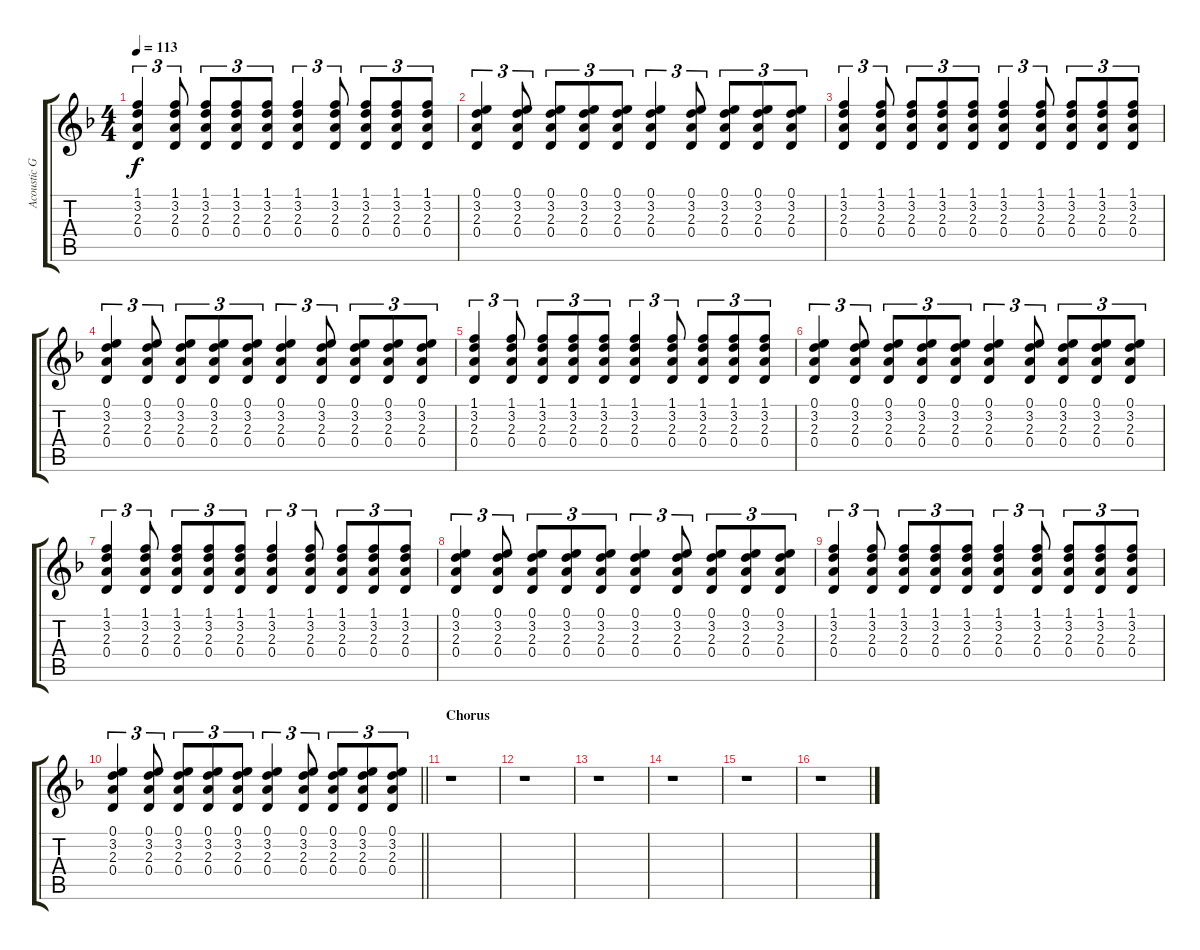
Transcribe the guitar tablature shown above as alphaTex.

\track ("Acoustic Guitar" "Acoustic G") {instrument acousticguitarsteel}
\staff {score tabs}
\tuning (E4 B3 G3 D3 A2 D2) {hide}
\ts (4 4)
\tempo 113
\clef g2
\ks dminor
(1.1 3.2 2.3 0.4).4{tu (3 2) dy f} (1.1 3.2 2.3 0.4).8{tu (3 2)} (1.1 3.2 2.3 0.4).8{tu (3 2)} (1.1 3.2 2.3 0.4).8{tu (3 2)} (1.1 3.2 2.3 0.4).8{tu (3 2)} (1.1 3.2 2.3 0.4).4{tu (3 2)} (1.1 3.2 2.3 0.4).8{tu (3 2)} (1.1 3.2 2.3 0.4).8{tu (3 2)} (1.1 3.2 2.3 0.4).8{tu (3 2)} (1.1 3.2 2.3 0.4).8{tu (3 2)} |
(0.1 3.2 2.3 0.4).4{tu (3 2)} (0.1 3.2 2.3 0.4).8{tu (3 2)} (0.1 3.2 2.3 0.4).8{tu (3 2)} (0.1 3.2 2.3 0.4).8{tu (3 2)} (0.1 3.2 2.3 0.4).8{tu (3 2)} (0.1 3.2 2.3 0.4).4{tu (3 2)} (0.1 3.2 2.3 0.4).8{tu (3 2)} (0.1 3.2 2.3 0.4).8{tu (3 2)} (0.1 3.2 2.3 0.4).8{tu (3 2)} (0.1 3.2 2.3 0.4).8{tu (3 2)} |
(1.1 3.2 2.3 0.4).4{tu (3 2)} (1.1 3.2 2.3 0.4).8{tu (3 2)} (1.1 3.2 2.3 0.4).8{tu (3 2)} (1.1 3.2 2.3 0.4).8{tu (3 2)} (1.1 3.2 2.3 0.4).8{tu (3 2)} (1.1 3.2 2.3 0.4).4{tu (3 2)} (1.1 3.2 2.3 0.4).8{tu (3 2)} (1.1 3.2 2.3 0.4).8{tu (3 2)} (1.1 3.2 2.3 0.4).8{tu (3 2)} (1.1 3.2 2.3 0.4).8{tu (3 2)} |
(0.1 3.2 2.3 0.4).4{tu (3 2)} (0.1 3.2 2.3 0.4).8{tu (3 2)} (0.1 3.2 2.3 0.4).8{tu (3 2)} (0.1 3.2 2.3 0.4).8{tu (3 2)} (0.1 3.2 2.3 0.4).8{tu (3 2)} (0.1 3.2 2.3 0.4).4{tu (3 2)} (0.1 3.2 2.3 0.4).8{tu (3 2)} (0.1 3.2 2.3 0.4).8{tu (3 2)} (0.1 3.2 2.3 0.4).8{tu (3 2)} (0.1 3.2 2.3 0.4).8{tu (3 2)} |
(1.1 3.2 2.3 0.4).4{tu (3 2)} (1.1 3.2 2.3 0.4).8{tu (3 2)} (1.1 3.2 2.3 0.4).8{tu (3 2)} (1.1 3.2 2.3 0.4).8{tu (3 2)} (1.1 3.2 2.3 0.4).8{tu (3 2)} (1.1 3.2 2.3 0.4).4{tu (3 2)} (1.1 3.2 2.3 0.4).8{tu (3 2)} (1.1 3.2 2.3 0.4).8{tu (3 2)} (1.1 3.2 2.3 0.4).8{tu (3 2)} (1.1 3.2 2.3 0.4).8{tu (3 2)} |
(0.1 3.2 2.3 0.4).4{tu (3 2)} (0.1 3.2 2.3 0.4).8{tu (3 2)} (0.1 3.2 2.3 0.4).8{tu (3 2)} (0.1 3.2 2.3 0.4).8{tu (3 2)} (0.1 3.2 2.3 0.4).8{tu (3 2)} (0.1 3.2 2.3 0.4).4{tu (3 2)} (0.1 3.2 2.3 0.4).8{tu (3 2)} (0.1 3.2 2.3 0.4).8{tu (3 2)} (0.1 3.2 2.3 0.4).8{tu (3 2)} (0.1 3.2 2.3 0.4).8{tu (3 2)} |
(1.1 3.2 2.3 0.4).4{tu (3 2)} (1.1 3.2 2.3 0.4).8{tu (3 2)} (1.1 3.2 2.3 0.4).8{tu (3 2)} (1.1 3.2 2.3 0.4).8{tu (3 2)} (1.1 3.2 2.3 0.4).8{tu (3 2)} (1.1 3.2 2.3 0.4).4{tu (3 2)} (1.1 3.2 2.3 0.4).8{tu (3 2)} (1.1 3.2 2.3 0.4).8{tu (3 2)} (1.1 3.2 2.3 0.4).8{tu (3 2)} (1.1 3.2 2.3 0.4).8{tu (3 2)} |
(0.1 3.2 2.3 0.4).4{tu (3 2)} (0.1 3.2 2.3 0.4).8{tu (3 2)} (0.1 3.2 2.3 0.4).8{tu (3 2)} (0.1 3.2 2.3 0.4).8{tu (3 2)} (0.1 3.2 2.3 0.4).8{tu (3 2)} (0.1 3.2 2.3 0.4).4{tu (3 2)} (0.1 3.2 2.3 0.4).8{tu (3 2)} (0.1 3.2 2.3 0.4).8{tu (3 2)} (0.1 3.2 2.3 0.4).8{tu (3 2)} (0.1 3.2 2.3 0.4).8{tu (3 2)} |
(1.1 3.2 2.3 0.4).4{tu (3 2)} (1.1 3.2 2.3 0.4).8{tu (3 2)} (1.1 3.2 2.3 0.4).8{tu (3 2)} (1.1 3.2 2.3 0.4).8{tu (3 2)} (1.1 3.2 2.3 0.4).8{tu (3 2)} (1.1 3.2 2.3 0.4).4{tu (3 2)} (1.1 3.2 2.3 0.4).8{tu (3 2)} (1.1 3.2 2.3 0.4).8{tu (3 2)} (1.1 3.2 2.3 0.4).8{tu (3 2)} (1.1 3.2 2.3 0.4).8{tu (3 2)} |
\barLineRight lightlight
(0.1 3.2 2.3 0.4).4{tu (3 2)} (0.1 3.2 2.3 0.4).8{tu (3 2)} (0.1 3.2 2.3 0.4).8{tu (3 2)} (0.1 3.2 2.3 0.4).8{tu (3 2)} (0.1 3.2 2.3 0.4).8{tu (3 2)} (0.1 3.2 2.3 0.4).4{tu (3 2)} (0.1 3.2 2.3 0.4).8{tu (3 2)} (0.1 3.2 2.3 0.4).8{tu (3 2)} (0.1 3.2 2.3 0.4).8{tu (3 2)} (0.1 3.2 2.3 0.4).8{tu (3 2)} |
\section ("" "Chorus")
r.1 |
r.1 |
r.1 |
r.1 |
r.1 |
r.1
